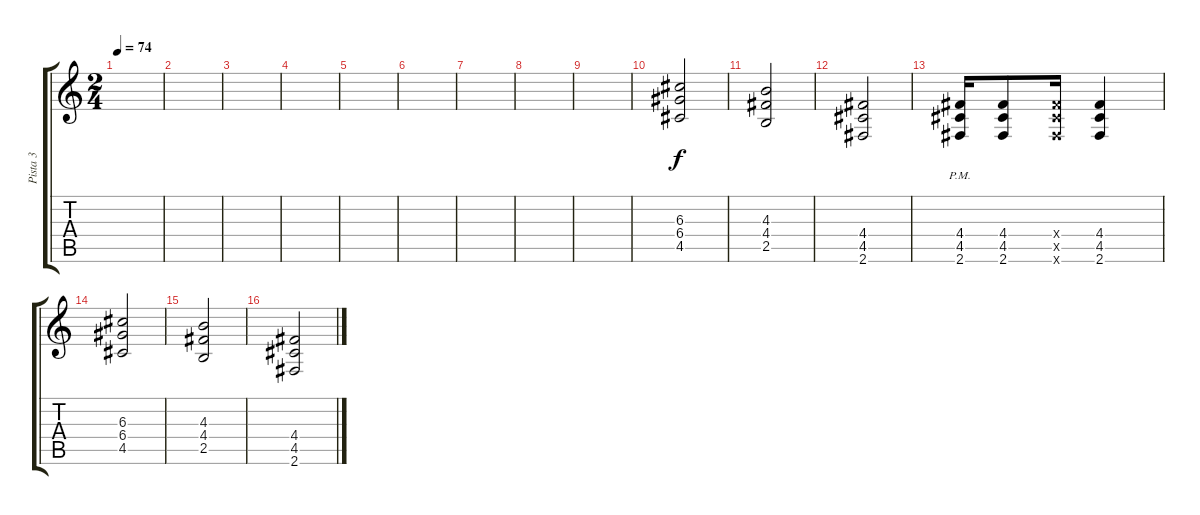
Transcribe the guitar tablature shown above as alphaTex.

\track ("Pista 3" "Pista 3") {instrument distortionguitar}
\staff {score tabs}
\tuning (E4 B3 G3 D3 A2 E2) {hide}
\ts (2 4)
\tempo 74
\clef g2
\ks c
|
|
|
|
|
|
|
|
|
(6.3 6.4 4.5).2{dy f} |
(4.3 4.4 2.5).2 |
(4.4 4.5 2.6).2 |
(4.4{pm} 4.5 2.6).16 (4.4 4.5 2.6).8 (4.4{x} 4.5{x} 2.6{x}).16 (4.4 4.5 2.6).4 |
(6.3 6.4 4.5).2 |
(4.3 4.4 2.5).2 |
(4.4 4.5 2.6).2
